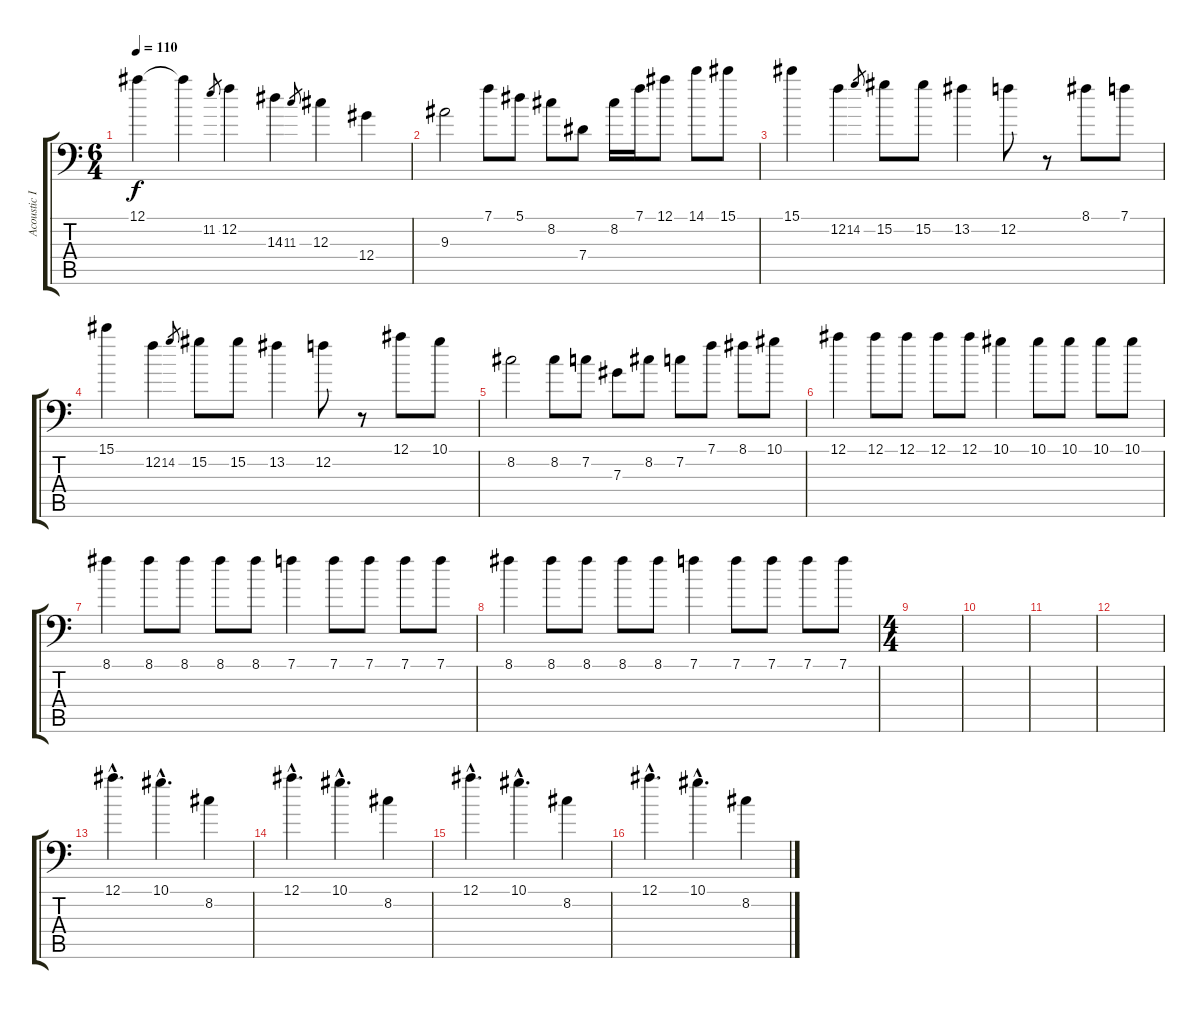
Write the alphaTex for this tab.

\track ("Acoustic III" "Acoustic I") {instrument acousticguitarsteel}
\staff {score tabs}
\tuning (Bb3 F3 Db3 Ab2 Eb2 Bb1) {hide}
\ts (6 4)
\tempo 110
\clef f4
\ks c
12.1.4{dy f} 12.1{t}.4 11.2.8{gr} 12.2.4 14.3.4 11.3.8{gr} 12.3.4 12.4.4 |
9.3.2 7.1.8 5.1.8 8.2.8 7.4.8 8.2.16 7.1.16 12.1.8 14.1.8 15.1.8 |
15.1.4 12.2.4 14.2.8{gr} 15.2.8 15.2.8 13.2.4 12.2.8 r.8 8.1.8 7.1.8 |
15.1.4 12.2.4 14.2.8{gr} 15.2.8 15.2.8 13.2.4 12.2.8 r.8 12.1.8 10.1.8 |
8.2.2 8.2.8 7.2.8 7.3.8 8.2.8 7.2.8 7.1.8 8.1.8 10.1.8 |
12.1.4 12.1.8 12.1.8 12.1.8 12.1.8 10.1.4 10.1.8 10.1.8 10.1.8 10.1.8 |
8.1.4 8.1.8 8.1.8 8.1.8 8.1.8 7.1.4 7.1.8 7.1.8 7.1.8 7.1.8 |
8.1.4 8.1.8 8.1.8 8.1.8 8.1.8 7.1.4 7.1.8 7.1.8 7.1.8 7.1.8 |
\ts (4 4)
|
|
|
|
12.1{hac}.4{d} 10.1{hac}.4{d} 8.2.4 |
12.1{hac}.4{d} 10.1{hac}.4{d} 8.2.4 |
12.1{hac}.4{d} 10.1{hac}.4{d} 8.2.4 |
12.1{hac}.4{d} 10.1{hac}.4{d} 8.2.4
